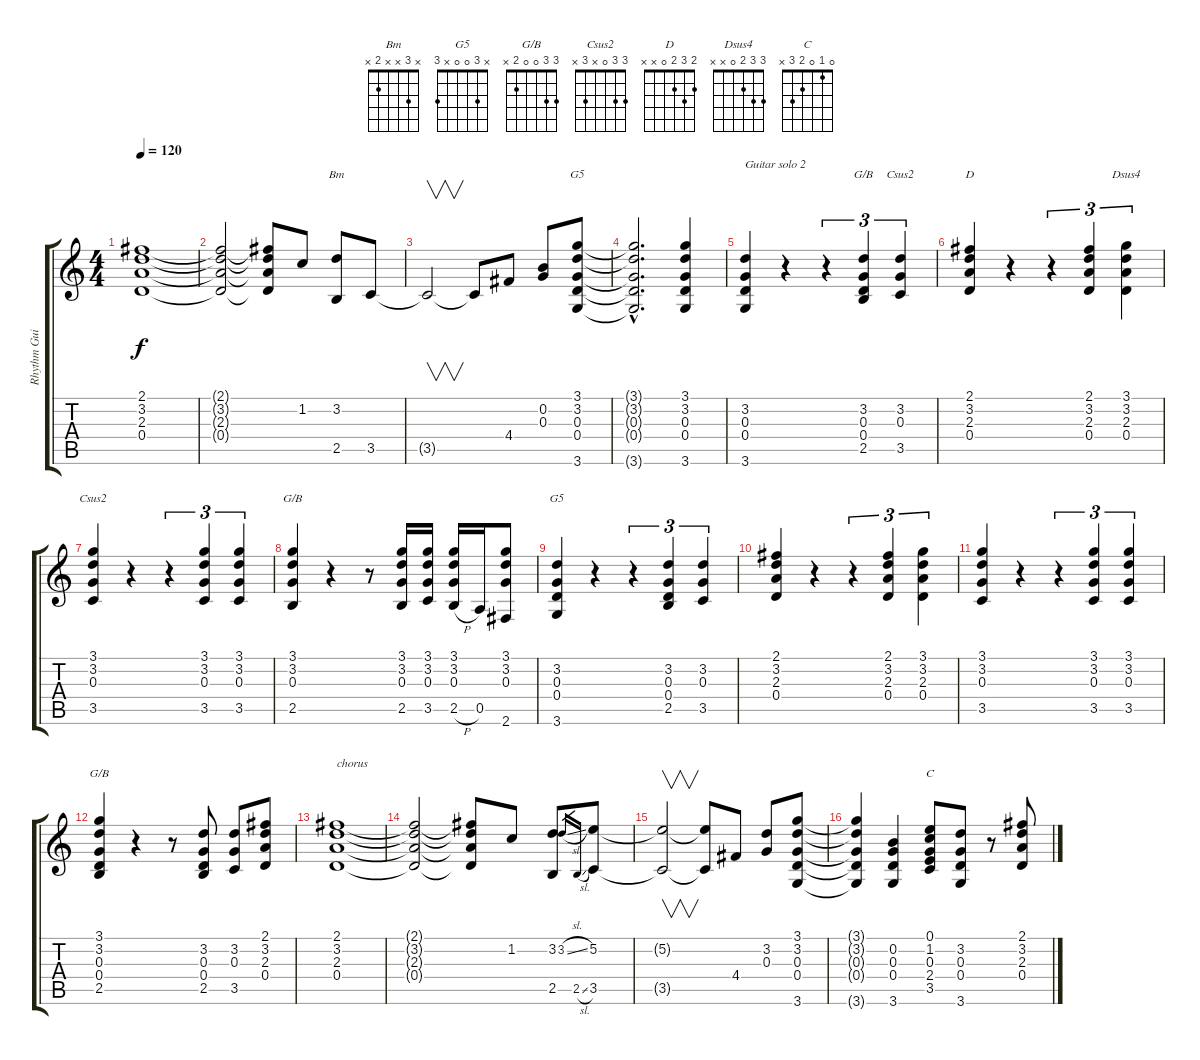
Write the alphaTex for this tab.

\track ("Rhythm Guitar" "Rhythm Gui") {instrument electricguitarclean}
\staff {score tabs}
\tuning (E4 B3 G3 D3 A2 E2) {hide}
\chord ("Bm" x 3 x x 2 x)
\chord ("G5" 3 3 0 0 x 3)
\chord ("G/B" x 3 0 0 2 x)
\chord ("Csus2" x 3 0 x 3 x)
\chord ("D" 2 3 2 0 x x)
\chord ("Dsus4" 3 3 2 0 x x)
\chord ("Csus2" 3 3 0 x 3 x)
\chord ("G/B" 3 3 0 x 2 x)
\chord ("G5" x 3 0 0 x 3)
\chord ("G/B" 3 3 0 0 2 x)
\chord ("C" 0 1 0 2 3 x)
\ts (4 4)
\tempo 120
\clef g2
\ks c
(2.1{t} 3.2{t} 2.3{t} 0.4{t}).1{dy f} |
(2.1{t} 3.2{t} 2.3{t} 0.4{t}).2 (2.1{t} 3.2{t} 2.3{t} 0.4{t}).8 1.2.8 (3.2 2.5).8{ch "Bm"} 3.5.8 |
3.5{t}.2{v} 3.5{t}.8 4.4.8 (0.2 0.3).8 (3.1 3.2 0.3 0.4 3.6).8{ch "G5"} |
(3.1{hac t} 3.2{hac t} 0.3{hac t} 0.4{hac t} 3.6{hac t}).2{d} (3.1 3.2 0.3 0.4 3.6).4 |
(3.2 0.3 0.4 3.6).4{txt "Guitar solo 2"} r.4 r.4{tu (3 2)} (3.2 0.3 0.4 2.5).4{tu (3 2) ch "G/B"} (3.2 0.3 3.5).4{tu (3 2) ch "Csus2"} |
(2.1 3.2 2.3 0.4).4{ch "D"} r.4 r.4{tu (3 2)} (2.1 3.2 2.3 0.4).4{tu (3 2)} (3.1 3.2 2.3 0.4).4{tu (3 2) ch "Dsus4"} |
(3.1 3.2 0.3 3.5).4{ch "Csus2"} r.4 r.4{tu (3 2)} (3.1 3.2 0.3 3.5).4{tu (3 2)} (3.1 3.2 0.3 3.5).4{tu (3 2)} |
(3.1 3.2 0.3 2.5).4{ch "G/B"} r.4 r.8 (3.1 3.2 0.3 2.5).16 (3.1 3.2 0.3 3.5).16 (3.1 3.2 0.3 2.5{h}).16 0.5.16 (3.1 3.2 0.3 2.6).8 |
(3.2 0.3 0.4 3.6).4{ch "G5"} r.4 r.4{tu (3 2)} (3.2 0.3 0.4 2.5).4{tu (3 2)} (3.2 0.3 3.5).4{tu (3 2)} |
(2.1 3.2 2.3 0.4).4 r.4 r.4{tu (3 2)} (2.1 3.2 2.3 0.4).4{tu (3 2)} (3.1 3.2 2.3 0.4).4{tu (3 2)} |
(3.1 3.2 0.3 3.5).4 r.4 r.4{tu (3 2)} (3.1 3.2 0.3 3.5).4{tu (3 2)} (3.1 3.2 0.3 3.5).4{tu (3 2)} |
(3.1 3.2 0.3 0.4 2.5).4{ch "G/B"} r.4 r.8 (3.2 0.3 0.4 2.5).8 (3.2 0.3 3.5).8 (2.1 3.2 2.3 0.4).8 |
(2.1 3.2 2.3 0.4).1{txt "chorus"} |
(2.1{t} 3.2{t} 2.3{t} 0.4{t}).2 (2.1{t} 3.2{t} 2.3{t} 0.4{t}).8 1.2.8 (3.2 2.5).8 3.2{sl}.16{gr} 2.5{sl}.16{gr} (5.2 3.5).8 |
(5.2{t} 3.5{t}).2{v} (5.2{t} 3.5{t}).8 4.4.8 (3.2 0.3).8 (3.1 3.2 0.3 0.4 3.6).8 |
(3.1{t} 3.2{t} 0.3{t} 0.4{t} 3.6{t}).4 (0.2 0.3 0.4 3.6).4 (0.1 1.2 0.3 2.4 3.5).8{ch "C"} (3.2 0.3 0.4 3.6).8 r.8 (2.1 3.2 2.3 0.4).8
